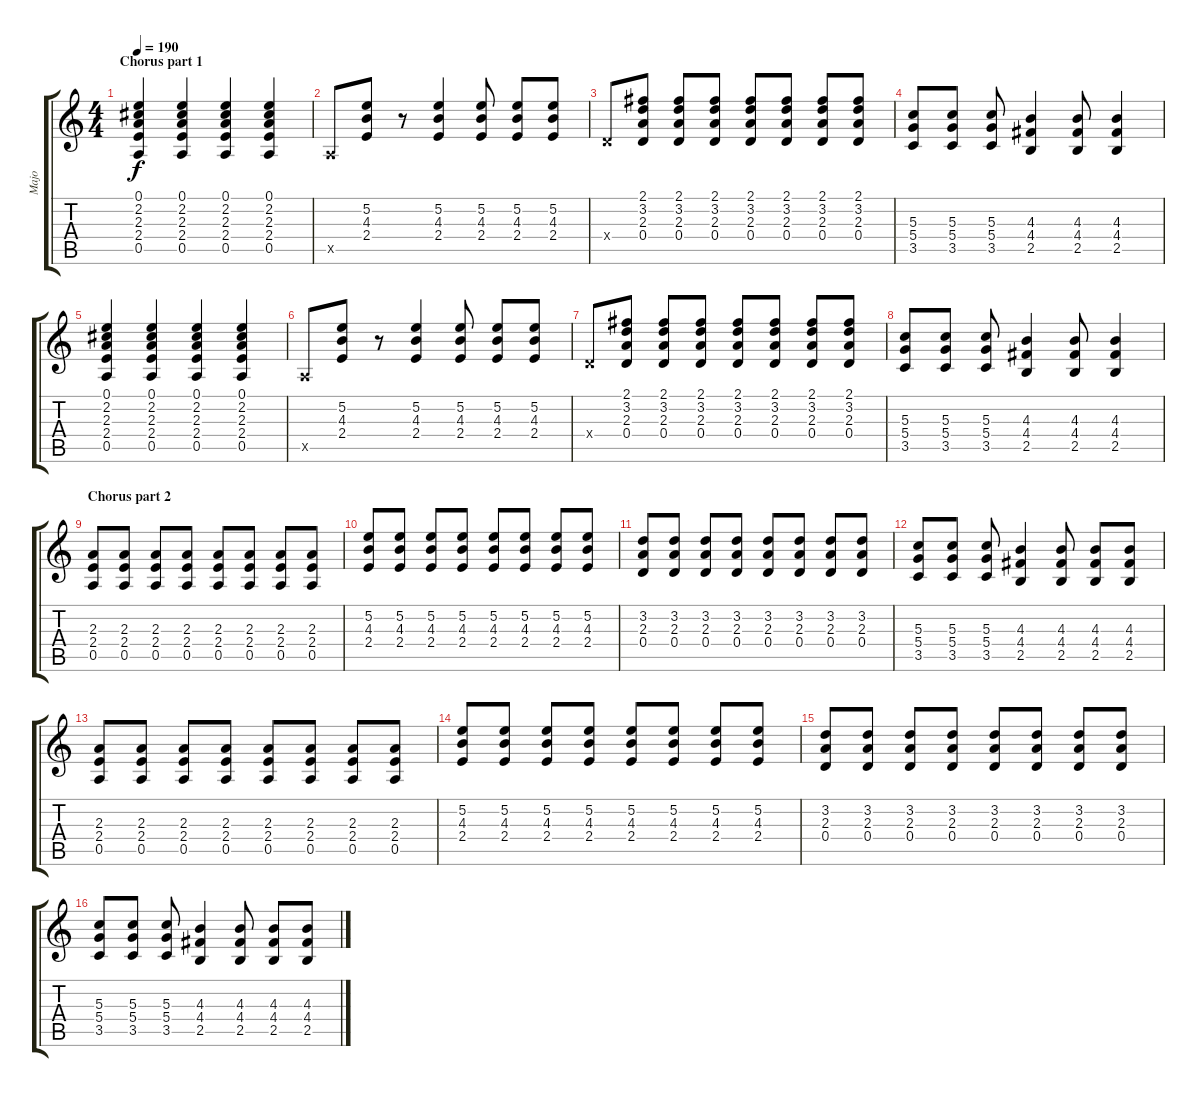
\track ("Majo" "Majo") {instrument electricguitarclean}
\staff {score tabs}
\tuning (E4 B3 G3 D3 A2 E2) {hide}
\ts (4 4)
\section ("" "Chorus part 1")
\tempo 190
\clef g2
\ks c
(0.1 2.2 2.3 2.4 0.5).4{dy f instrument electricguitarclean} (0.1 2.2 2.3 2.4 0.5).4 (0.1 2.2 2.3 2.4 0.5).4 (0.1 2.2 2.3 2.4 0.5).4 |
0.5{x}.8 (5.2 4.3 2.4).8 r.8 (5.2 4.3 2.4).4 (5.2 4.3 2.4).8 (5.2 4.3 2.4).8 (5.2 4.3 2.4).8 |
0.4{x}.8 (2.1 3.2 2.3 0.4).8 (2.1 3.2 2.3 0.4).8 (2.1 3.2 2.3 0.4).8 (2.1 3.2 2.3 0.4).8 (2.1 3.2 2.3 0.4).8 (2.1 3.2 2.3 0.4).8 (2.1 3.2 2.3 0.4).8 |
(5.3 5.4 3.5).8 (5.3 5.4 3.5).8 (5.3 5.4 3.5).8 (4.3 4.4 2.5).4 (4.3 4.4 2.5).8 (4.3 4.4 2.5).4 |
(0.1 2.2 2.3 2.4 0.5).4{instrument electricguitarclean} (0.1 2.2 2.3 2.4 0.5).4 (0.1 2.2 2.3 2.4 0.5).4 (0.1 2.2 2.3 2.4 0.5).4 |
0.5{x}.8 (5.2 4.3 2.4).8 r.8 (5.2 4.3 2.4).4 (5.2 4.3 2.4).8 (5.2 4.3 2.4).8 (5.2 4.3 2.4).8 |
0.4{x}.8 (2.1 3.2 2.3 0.4).8 (2.1 3.2 2.3 0.4).8 (2.1 3.2 2.3 0.4).8 (2.1 3.2 2.3 0.4).8 (2.1 3.2 2.3 0.4).8 (2.1 3.2 2.3 0.4).8 (2.1 3.2 2.3 0.4).8 |
(5.3 5.4 3.5).8 (5.3 5.4 3.5).8 (5.3 5.4 3.5).8 (4.3 4.4 2.5).4 (4.3 4.4 2.5).8 (4.3 4.4 2.5).4 |
\section ("" "Chorus part 2")
(2.3 2.4 0.5).8{instrument distortionguitar} (2.3 2.4 0.5).8 (2.3 2.4 0.5).8 (2.3 2.4 0.5).8 (2.3 2.4 0.5).8 (2.3 2.4 0.5).8 (2.3 2.4 0.5).8 (2.3 2.4 0.5).8 |
(5.2 4.3 2.4).8 (5.2 4.3 2.4).8 (5.2 4.3 2.4).8 (5.2 4.3 2.4).8 (5.2 4.3 2.4).8 (5.2 4.3 2.4).8 (5.2 4.3 2.4).8 (5.2 4.3 2.4).8 |
(3.2 2.3 0.4).8 (3.2 2.3 0.4).8 (3.2 2.3 0.4).8 (3.2 2.3 0.4).8 (3.2 2.3 0.4).8 (3.2 2.3 0.4).8 (3.2 2.3 0.4).8 (3.2 2.3 0.4).8 |
(5.3 5.4 3.5).8 (5.3 5.4 3.5).8 (5.3 5.4 3.5).8 (4.3 4.4 2.5).4 (4.3 4.4 2.5).8 (4.3 4.4 2.5).8 (4.3 4.4 2.5).8 |
(2.3 2.4 0.5).8{instrument distortionguitar} (2.3 2.4 0.5).8 (2.3 2.4 0.5).8 (2.3 2.4 0.5).8 (2.3 2.4 0.5).8 (2.3 2.4 0.5).8 (2.3 2.4 0.5).8 (2.3 2.4 0.5).8 |
(5.2 4.3 2.4).8 (5.2 4.3 2.4).8 (5.2 4.3 2.4).8 (5.2 4.3 2.4).8 (5.2 4.3 2.4).8 (5.2 4.3 2.4).8 (5.2 4.3 2.4).8 (5.2 4.3 2.4).8 |
(3.2 2.3 0.4).8 (3.2 2.3 0.4).8 (3.2 2.3 0.4).8 (3.2 2.3 0.4).8 (3.2 2.3 0.4).8 (3.2 2.3 0.4).8 (3.2 2.3 0.4).8 (3.2 2.3 0.4).8 |
(5.3 5.4 3.5).8 (5.3 5.4 3.5).8 (5.3 5.4 3.5).8 (4.3 4.4 2.5).4 (4.3 4.4 2.5).8 (4.3 4.4 2.5).8 (4.3 4.4 2.5).8
